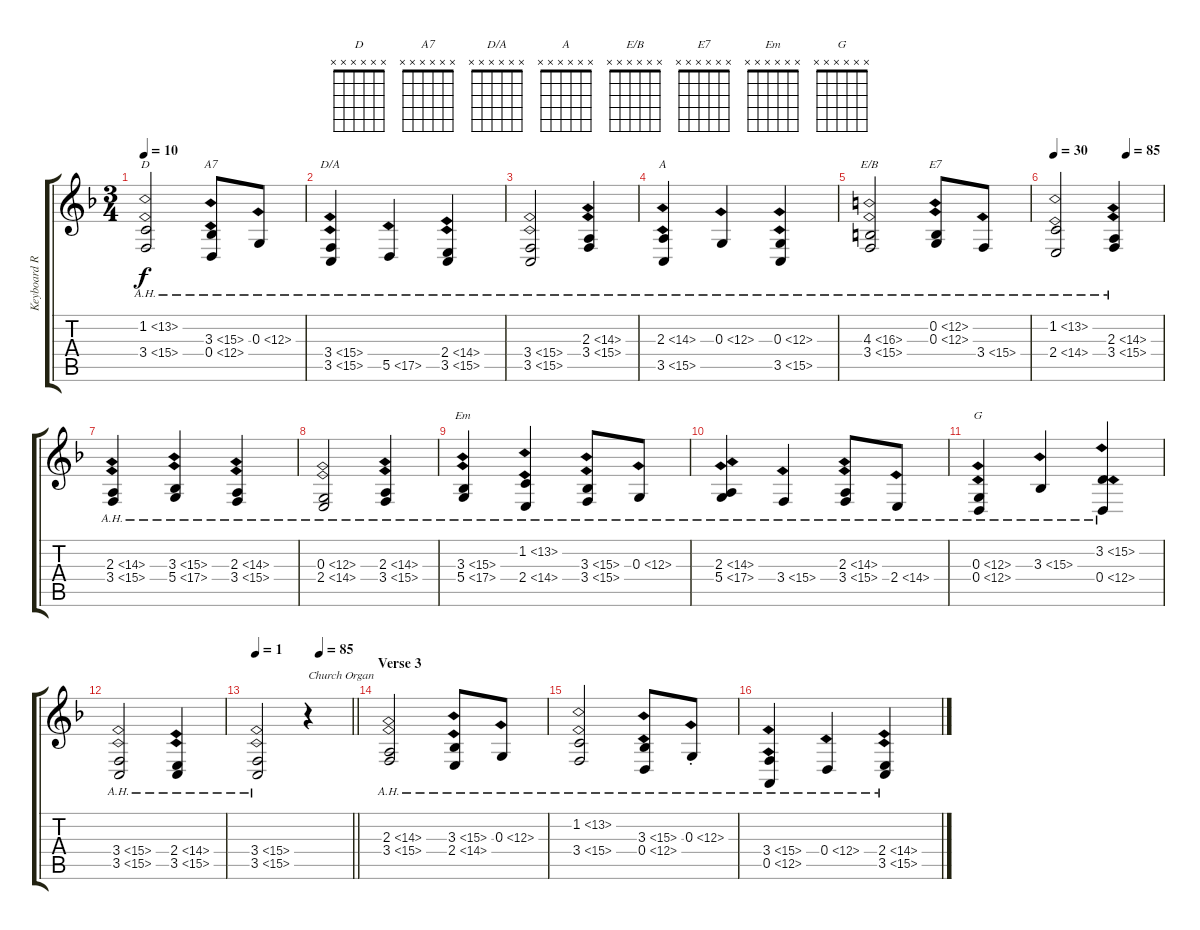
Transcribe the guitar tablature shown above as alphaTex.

\track ("Keyboard RH" "Keyboard R") {instrument acousticgrandpiano}
\staff {score tabs}
\tuning (E4 B3 G3 D3 A2 E2) {hide}
\chord ("D" x x x x x x)
\chord ("A7" x x x x x x)
\chord ("D/A" x x x x x x)
\chord ("A" x x x x x x)
\chord ("E/B" x x x x x x)
\chord ("E7" x x x x x x)
\chord ("Em" x x x x x x)
\chord ("G" x x x x x x)
\ts (3 4)
\tempo 10
\clef g2
\ks f
(1.2{ah 12} 3.4{ah 12}).2{ch "D" dy f} (3.3{ah 12} 0.4{ah 12}).8{ch "A7"} 0.3{ah 12}.8 |
(3.4{ah 12} 3.5{ah 12}).4{ch "D/A"} 5.5{ah 12}.4 (2.4{ah 12} 3.5{ah 12}).4 |
(3.4{ah 12} 3.5{ah 12}).2 (2.3{ah 12} 3.4{ah 12}).4 |
(2.3{ah 12} 3.5{ah 12}).4{ch "A"} 0.3{ah 12}.4 (0.3{ah 12} 3.5{ah 12}).4 |
(4.3{ah 12} 3.4{ah 12}).2{ch "E/B"} (0.2{ah 12} 0.3{ah 12}).8{ch "E7"} 3.4{ah 12}.8 |
\tempo 30
\tempo (85 0.6666666666666666)
(1.2{ah 12} 2.4{ah 12}).2 (2.3{ah 12} 3.4{ah 12}).4 |
(2.3{ah 12} 3.4{ah 12}).4 (3.3{ah 12} 5.4{ah 12}).4 (2.3{ah 12} 3.4{ah 12}).4 |
(0.3{ah 12} 2.4{ah 12}).2 (2.3{ah 12} 3.4{ah 12}).4 |
(3.3{ah 12} 5.4{ah 12}).4{ch "Em"} (1.2{ah 12} 2.4{ah 12}).4 (3.3{ah 12} 3.4{ah 12}).8 0.3{ah 12}.8 |
(2.3{ah 12} 5.4{ah 12}).4 3.4{ah 12}.4 (2.3{ah 12} 3.4{ah 12}).8 2.4{ah 12}.8 |
(0.3{ah 12} 0.4{ah 12}).4{ch "G"} 3.3{ah 12}.4 (3.2{ah 12} 0.4{ah 12}).4 |
(3.4{ah 12} 3.5{ah 12}).2 (2.4{ah 12} 3.5{ah 12}).4 |
\tempo 1
\tempo (85 0.6666666666666666)
\barLineRight lightlight
(3.4{ah 12} 3.5{ah 12}).2 r.4{txt "Church Organ"} |
\section ("" "Verse 3")
(2.3{ah 12} 3.4{ah 12}).2 (3.3{ah 12} 2.4{ah 12}).8 0.3{ah 12}.8 |
(1.2{ah 12} 3.4{ah 12}).2 (3.3{ah 12} 0.4{ah 12}).8 0.3{ah 12 st}.8 |
(3.4{ah 12} 0.5{ah 12}).4 0.4{ah 12}.4 (2.4{ah 12} 3.5{ah 12}).4
